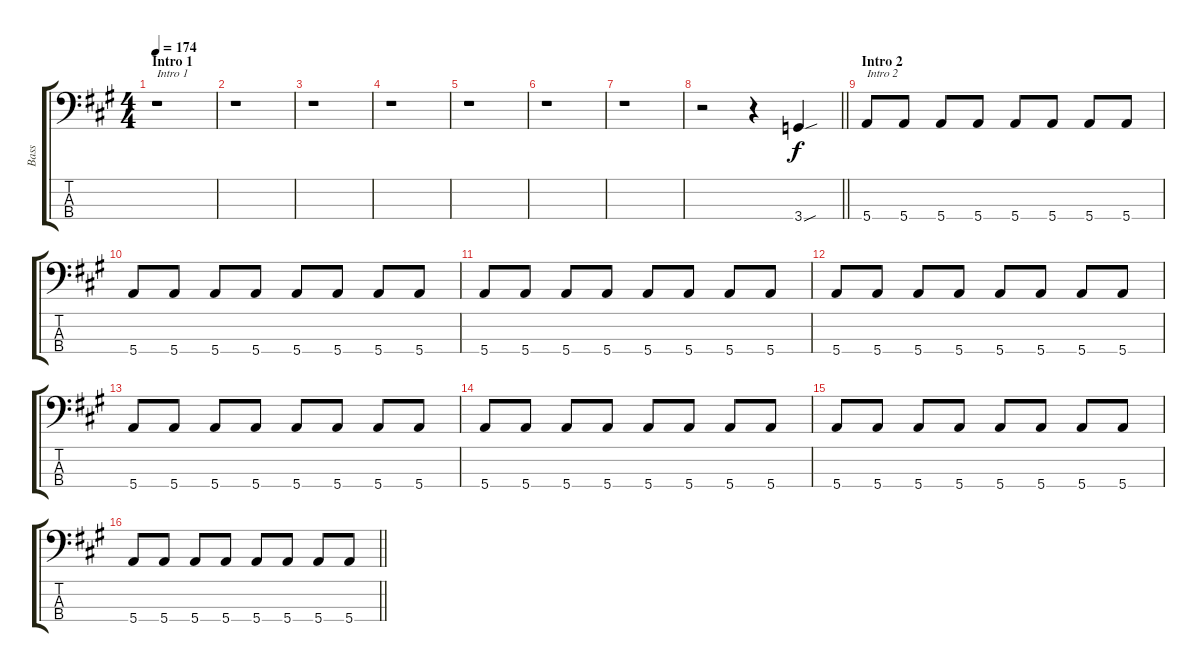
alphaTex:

\track ("Bass" "Bass") {instrument electricbasspick}
\staff {score tabs}
\tuning (G2 D2 A1 E1) {hide}
\ts (4 4)
\section ("" "Intro 1")
\tempo 174
\clef f4
\ks a
r.1{txt "Intro 1" dy f instrument electricbasspick} |
r.1 |
r.1 |
r.1 |
r.1 |
r.1 |
r.1 |
\barLineRight lightlight
r.2 r.4 3.4{sou}.4 |
\section ("" "Intro 2")
5.4.8{txt "Intro 2"} 5.4.8 5.4.8 5.4.8 5.4.8 5.4.8 5.4.8 5.4.8 |
5.4.8 5.4.8 5.4.8 5.4.8 5.4.8 5.4.8 5.4.8 5.4.8 |
5.4.8 5.4.8 5.4.8 5.4.8 5.4.8 5.4.8 5.4.8 5.4.8 |
5.4.8 5.4.8 5.4.8 5.4.8 5.4.8 5.4.8 5.4.8 5.4.8 |
5.4.8 5.4.8 5.4.8 5.4.8 5.4.8 5.4.8 5.4.8 5.4.8 |
5.4.8 5.4.8 5.4.8 5.4.8 5.4.8 5.4.8 5.4.8 5.4.8 |
5.4.8 5.4.8 5.4.8 5.4.8 5.4.8 5.4.8 5.4.8 5.4.8 |
\barLineRight lightlight
5.4.8 5.4.8 5.4.8 5.4.8 5.4.8 5.4.8 5.4.8 5.4.8
